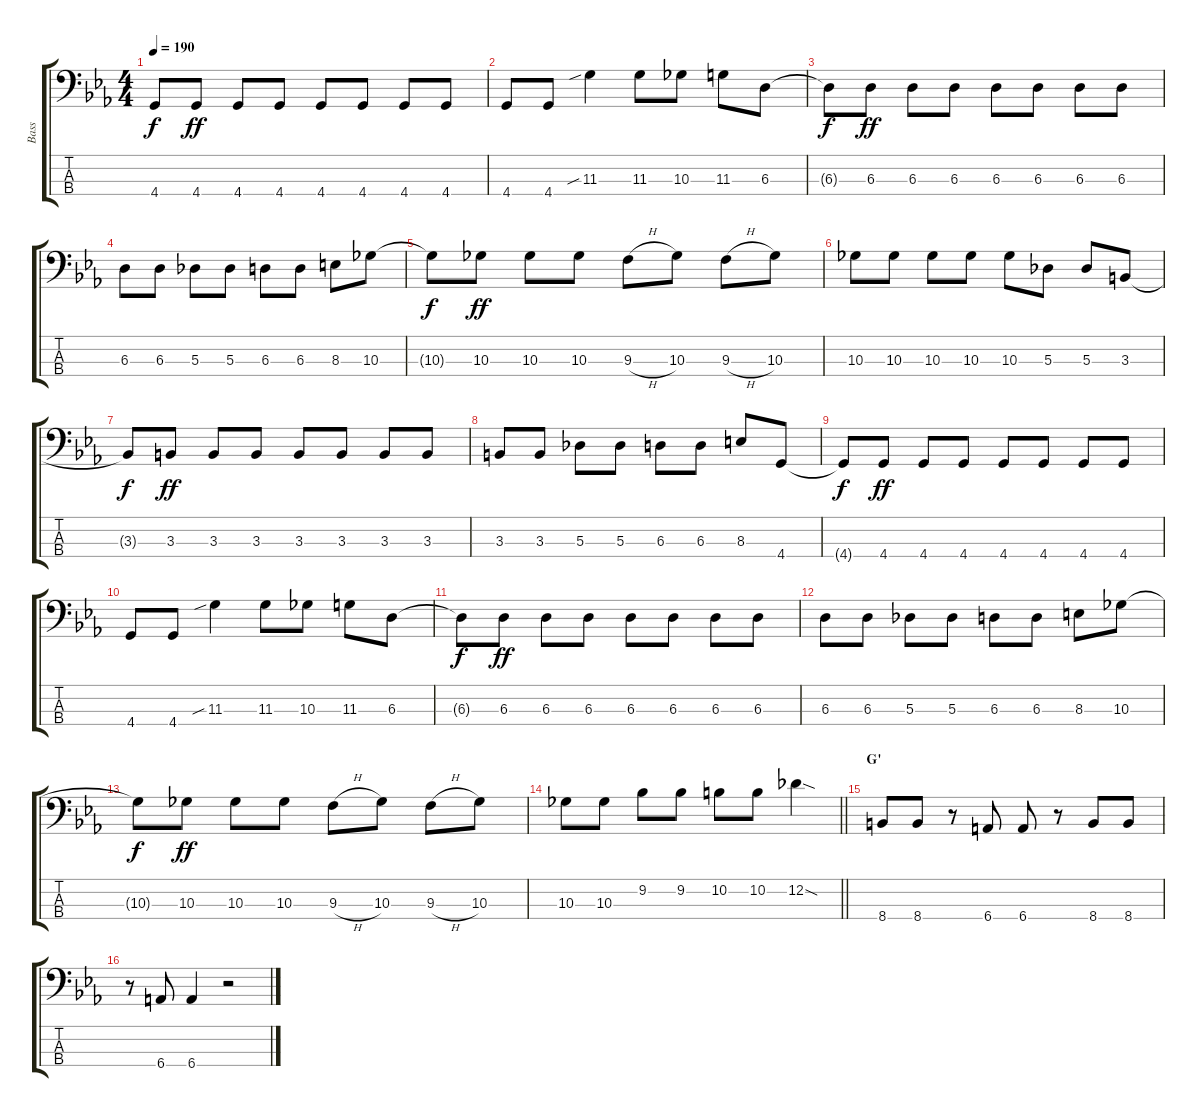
\track ("Bass" "Bass") {instrument electricbasspick}
\staff {score tabs}
\tuning (Gb2 Db2 Ab1 Eb1) {hide}
\ts (4 4)
\tempo 190
\clef f4
\ks eb
4.4{t}.8{dy f} 4.4.8{dy ff} 4.4.8 4.4.8 4.4.8 4.4.8 4.4.8 4.4.8 |
4.4.8 4.4.8 11.3{sib}.4 11.3.8 10.3.8 11.3.8 6.3.8 |
6.3{t}.8{dy f} 6.3.8{dy ff} 6.3.8 6.3.8 6.3.8 6.3.8 6.3.8 6.3.8 |
6.3.8 6.3.8 5.3.8 5.3.8 6.3.8 6.3.8 8.3.8 10.3.8 |
10.3{t}.8{dy f} 10.3.8{dy ff} 10.3.8 10.3.8 9.3{h}.8 10.3.8 9.3{h}.8 10.3.8 |
10.3.8 10.3.8 10.3.8 10.3.8 10.3.8 5.3.8 5.3.8 3.3.8 |
3.3{t}.8{dy f} 3.3.8{dy ff} 3.3.8 3.3.8 3.3.8 3.3.8 3.3.8 3.3.8 |
3.3.8 3.3.8 5.3.8 5.3.8 6.3.8 6.3.8 8.3.8 4.4.8 |
4.4{t}.8{dy f} 4.4.8{dy ff} 4.4.8 4.4.8 4.4.8 4.4.8 4.4.8 4.4.8 |
4.4.8 4.4.8 11.3{sib}.4 11.3.8 10.3.8 11.3.8 6.3.8 |
6.3{t}.8{dy f} 6.3.8{dy ff} 6.3.8 6.3.8 6.3.8 6.3.8 6.3.8 6.3.8 |
6.3.8 6.3.8 5.3.8 5.3.8 6.3.8 6.3.8 8.3.8 10.3.8 |
10.3{t}.8{dy f} 10.3.8{dy ff} 10.3.8 10.3.8 9.3{h}.8 10.3.8 9.3{h}.8 10.3.8 |
\barLineRight lightlight
10.3.8 10.3.8 9.2.8 9.2.8 10.2.8 10.2.8 12.2{sod}.4 |
\section ("" "G'")
8.4.8 8.4.8 r.8 6.4.8 6.4.8 r.8 8.4.8 8.4.8 |
r.8 6.4.8 6.4.4 r.2
